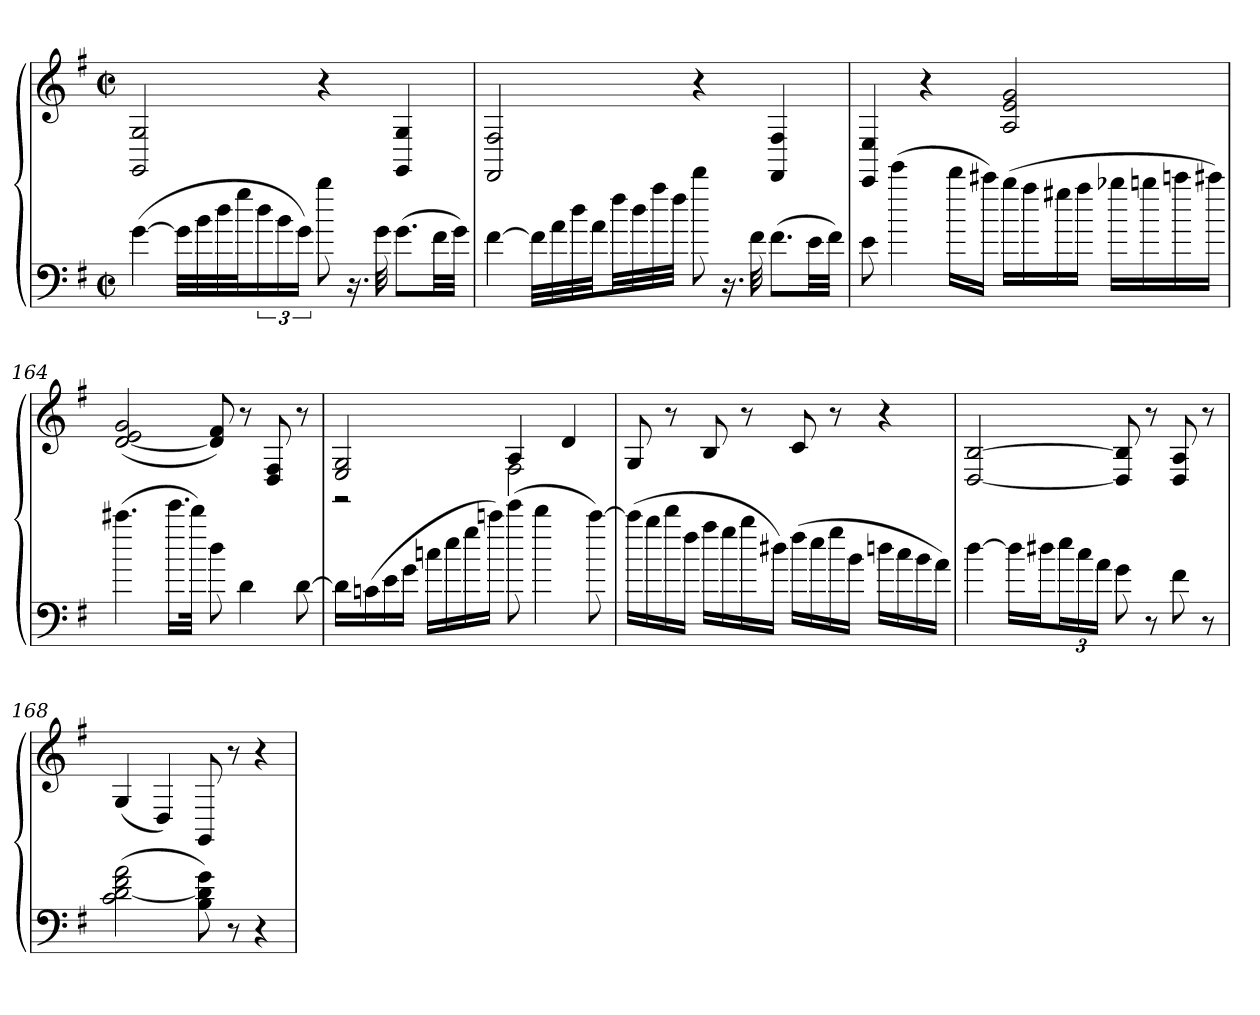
**kern	**kern
*part1	*part1
*staff2	*staff1
*clefF4	*clefG2
*k[f#]	*k[f#]
*G:	*G:
*M2/2	*M2/2
*met(c|)	*met(c|)
=	=
([4g	2GG 2G
32gLLL]	.
32b	.
32dd	.
32ggJ	.
24dd	.
24b	.
24gJJ)	.
8bb	4r
16.r	.
32g	.
(8.gL	4GG 4G
32f#LL	.
32gJJJ)	.
=162	=162
[4f#	2FF# 2F#
32f#LLL]	.
32a	.
32dd	.
32aJJ	.
32ff#LL	.
32dd	.
32aa	.
32ff#JJJ	.
8ddd	4r
16.r	.
32f#	.
(8.f#L	4FF# 4F#
32eLL	.
32f#JJJ)	.
=163	=163
8e	4EE 4E
(4eee	.
.	4r
16dddLL	.
16ccc#XJJ)	.
(16bbLL	2A 2e 2g
16aa	.
16gg#X	.
16aaJJ	.
16bb-XLL	.
16bbn	.
16cccn	.
16ccc#XJJ)	.
=164	=164
(4.ccc#X	([2d 2e 2g
16.eeeLL	.
32dddJJk)	.
8dd	8d] 8f#)
4d	8r
.	8D 8F#
[8d	8r
=165	=165
*	*^
16dLL]	2E 2G	2r
(16cn	.	.
16e	.	.
16gJJ	.	.
16ccnLL	.	.
16ee	.	.
16gg	.	.
16cccnJJ)	.	.
(8eee	4A	2F#
4ddd	.	.
.	4d	.
[8ccc)	.	.
*	*v	*v
=166	=166
(16cccLL]	8G
16bb	.
16ddd	8r
16ff#JJ	.
16aaLL	8B
16gg	.
16bb	8r
16dd#XJJ)	.
(16ff#LL	8c
16ee	.
16gg	8r
16bJJ	.
16ddnLL	4r
16cc	.
16b	.
16aJJ)	.
=167	=167
[4dd	[2D [2B
16ddLL]	.
16dd#XJ	.
24eeL	.
24cc	.
24aJJ	.
8g	8D] 8B]
8r	8r
8f#	8D 8A
8r	8r
=168	=168
(2c [2d 2f# 2a	(4G
.	4D)
8B 8d] 8g)	8GG
8r	8r
4r	4r
=	=
*-	*-
